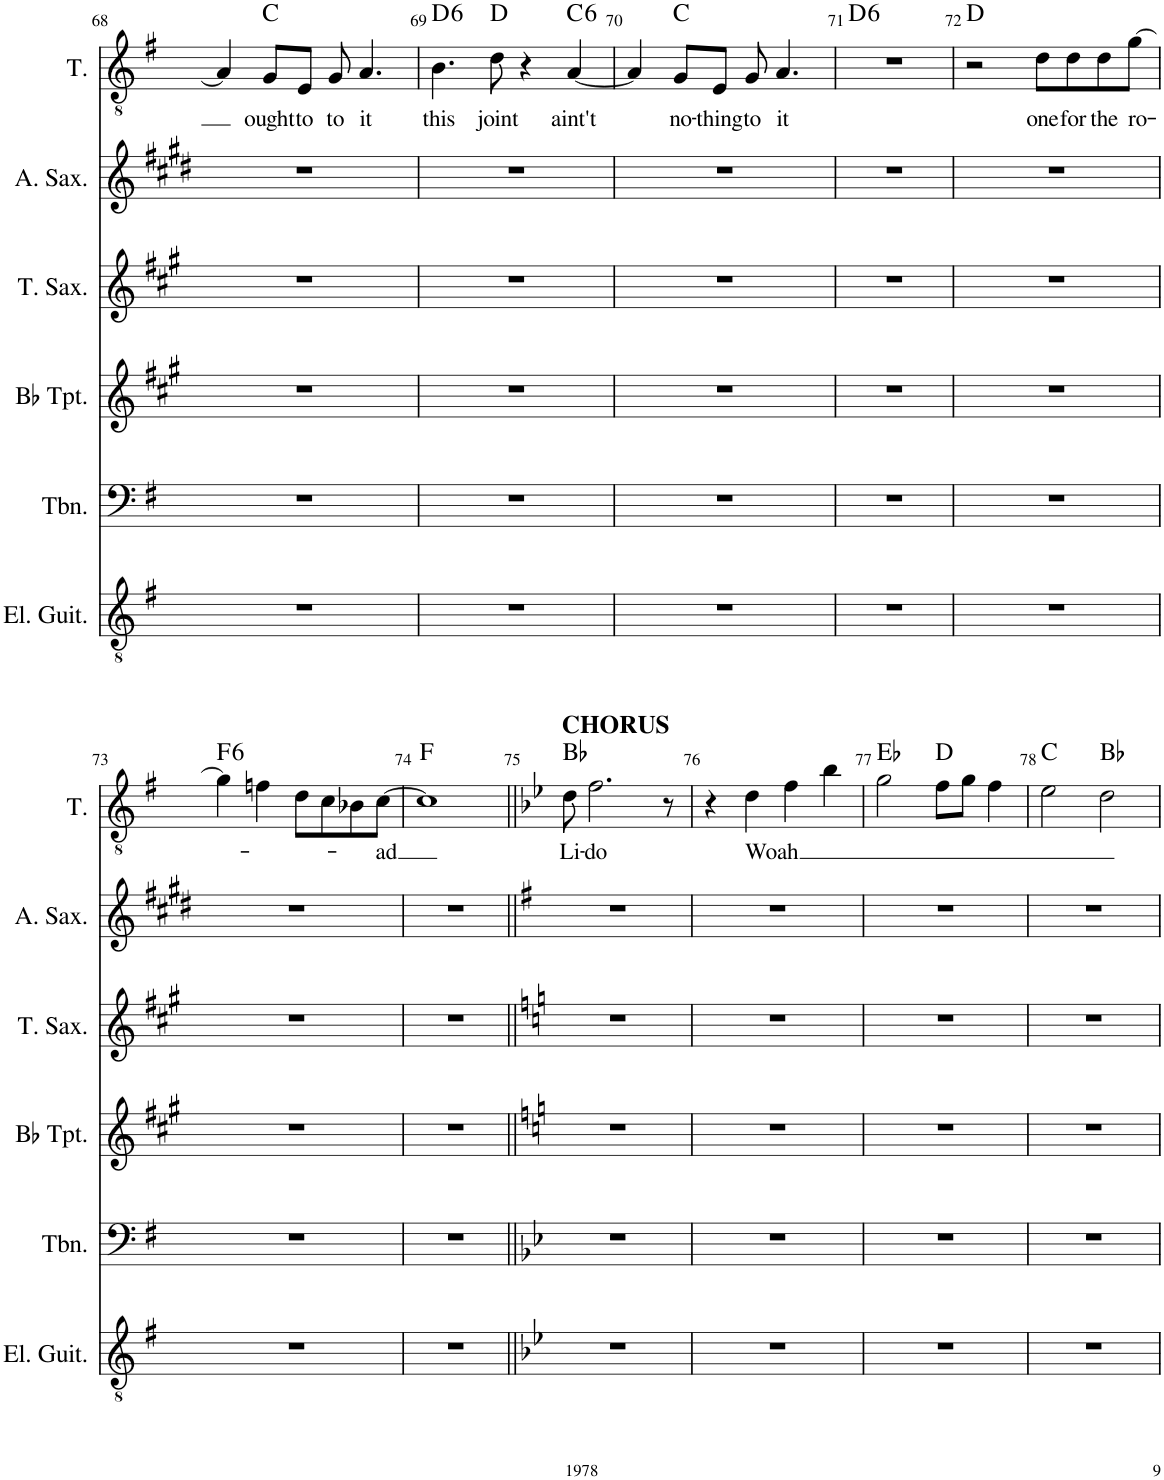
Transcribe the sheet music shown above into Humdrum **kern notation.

**kern	**kern	**kern	**kern	**kern	**kern	**text	**harte
*part6	*part5	*part4	*part3	*part2	*part1	*part1	*part1
*staff6	*staff5	*staff4	*staff3	*staff2	*staff1	*staff1	*
*I"Electric Guitar	*I"Trombone	*I"Bb Trumpet	*I"Tenor Saxophone	*I"Alto Saxophone	*I"Tenor	*	*
*I'El. Guit.	*I'Tbn.	*I'Bb Tpt.	*I'T. Sax.	*I'A. Sax.	*I'T.	*	*
!!LO:PB:g=z
*clefGv2	*clefF4	*clefG2	*clefG2	*clefG2	*clefGv2	*	*
*	*	*Trd1c2	*Trd8c14	*Trd5c9	*	*	*
*k[f#]	*k[f#]	*k[f#c#g#]	*k[f#c#g#]	*k[f#c#g#d#]	*k[f#]	*	*
*M4/4	*M4/4	*M4/4	*M4/4	*M4/4	*M4/4	*	*
=68	=68	=68	=68	=68	=68	=68	=68
1r	1r	1r	1r	1r	4A/]	.	.
!	!	!	!	!	!	!LO:LY:b	!
.	.	.	.	.	8G/L	ought	C:maj
!	!	!	!	!	!	!LO:LY:b	!
.	.	.	.	.	8E/J	to	.
!	!	!	!	!	!	!LO:LY:b	!
.	.	.	.	.	8G/	to	.
!	!	!	!	!	!	!LO:LY:b	!
.	.	.	.	.	4.A/	it	.
=69	=69	=69	=69	=69	=69	=69	=69
!	!	!	!	!	!	!LO:LY:b	!LO:H:kt=6
1r	1r	1r	1r	1r	4.B\	this	D:maj6
!	!	!	!	!	!	!LO:LY:b	!
.	.	.	.	.	8d\	joint	D:maj
.	.	.	.	.	4r	.	.
!	!	!	!	!	!	!LO:LY:b	!LO:H:kt=6
.	.	.	.	.	[4A/	aint't	C:maj6
=70	=70	=70	=70	=70	=70	=70	=70
1r	1r	1r	1r	1r	4A/]	.	.
!	!	!	!	!	!	!LO:LY:b	!
.	.	.	.	.	8G/L	no-	C:maj
!	!	!	!	!	!	!LO:LY:b	!
.	.	.	.	.	8E/J	-thing	.
!	!	!	!	!	!	!LO:LY:b	!
.	.	.	.	.	8G/	to	.
!	!	!	!	!	!	!LO:LY:b	!
.	.	.	.	.	4.A/	it	.
=71	=71	=71	=71	=71	=71	=71	=71
!	!	!	!	!	!	!	!LO:H:kt=6
1r	1r	1r	1r	1r	1r	.	D:maj6
=72	=72	=72	=72	=72	=72	=72	=72
1r	1r	1r	1r	1r	2r	.	D:maj
!	!	!	!	!	!	!LO:LY:b	!
.	.	.	.	.	8d\L	one	.
!	!	!	!	!	!	!LO:LY:b	!
.	.	.	.	.	8d\	for	.
!	!	!	!	!	!	!LO:LY:b	!
.	.	.	.	.	8d\	the	.
!	!	!	!	!	!	!LO:LY:b	!
.	.	.	.	.	[8g\J	ro-	.
!!LO:LB:g=z
=73	=73	=73	=73	=73	=73	=73	=73
!	!	!	!	!	!	!	!LO:H:kt=6
1r	1r	1r	1r	1r	4g\]	.	F:maj6
.	.	.	.	.	4fn\	.	.
.	.	.	.	.	8d\L	.	.
.	.	.	.	.	8c\	.	.
.	.	.	.	.	8B-X\	.	.
!	!	!	!	!	!	!LO:LY:b	!
.	.	.	.	.	[8c\J	-ad	.
=74	=74	=74	=74	=74	=74	=74	=74
1r	1r	1r	1r	1r	1c]	.	F:maj
=75||	=75||	=75||	=75||	=75||	=75||	=75||	=75||
*k[b-e-]	*k[b-e-]	*k[]	*k[]	*k[f#]	*k[b-e-]	*	*
!	!	!	!	!	!LO:TX:a:B:t=CHORUS	!	!
!	!	!	!	!	!	!LO:LY:b	!
1r	1r	1r	1r	1r	8d\	Li-	Bb:maj
!	!	!	!	!	!	!LO:LY:b	!
.	.	.	.	.	2.f\	-do	.
.	.	.	.	.	8r	.	.
=76	=76	=76	=76	=76	=76	=76	=76
1r	1r	1r	1r	1r	4r	.	.
!	!	!	!	!	!	!LO:LY:b	!
.	.	.	.	.	4d\	Woah	.
.	.	.	.	.	4f\	.	.
.	.	.	.	.	4b-\	.	.
=77	=77	=77	=77	=77	=77	=77	=77
1r	1r	1r	1r	1r	2g\	.	Eb:maj
.	.	.	.	.	8f\L	.	D:maj
.	.	.	.	.	8g\J	.	.
.	.	.	.	.	4f\	.	.
=78	=78	=78	=78	=78	=78	=78	=78
1r	1r	1r	1r	1r	2e-\	.	C:maj
.	.	.	.	.	2d\	.	Bb:maj
=	=	=	=	=	=	=	=
*-	*-	*-	*-	*-	*-	*-	*-
